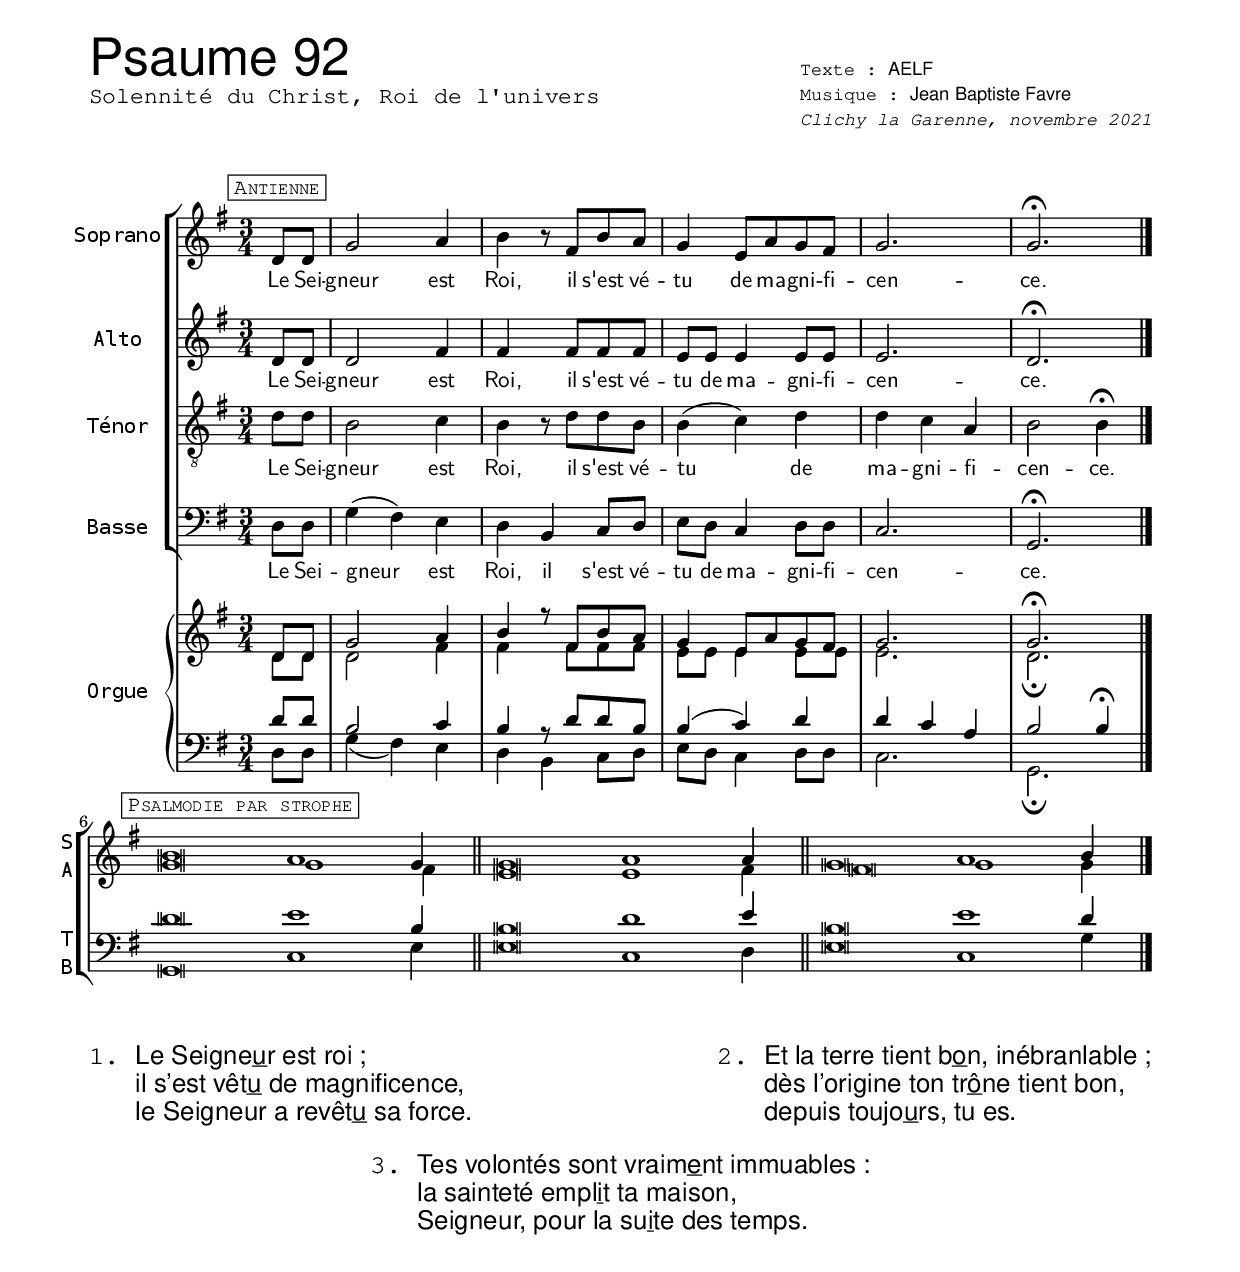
\version "2.18.2"
\language "english"
\include "../libs/commonFunctions.ily"

tempoVerseRallentando = {
  \set Score.tempoHideNote = ##t
  \tempo 4=60
}
tempoVerseAcelerando = {
  \set Score.tempoHideNote = ##t
  \tempo 2=120
}

scoreHeader = \header {
  title = "Psaume 92"
  subtitle = "Solennité du Christ, Roi de l'univers"
  composer = "Jean Baptiste Favre"
  poet = "AELF"
  date = "Clichy la Garenne, novembre 2021"
}

global = {
  \key g \major
  \time 3/4
}

%%%%%%%%%%%%%%%%%%%%%%%%%%%%%%
%%%%%%%%%% Antiphon %%%%%%%%%%
%%%%%%%%%%%%%%%%%%%%%%%%%%%%%%

antiphonRythm = {
 \partial 4 s4 s2.*5 \bar "|." \break
}
antiphonMusicSoprano = \relative c' {
  \markCustom "Antienne"
  \partial 4 d8 d g2 a4 b r8 fs8 b a g4 e8 a g fs g2. g
  }

antiphonMusicAlto = \relative c' {
  \partial 4 d8 d d2 fs4 fs s8 fs8 fs fs e8 e e4 e8 e e2. d
  }

antiphonMusicTenor =  \relative c' {
  \partial 4 d8 d b2 c4 b r8 d8 d b b4 (c) d d4 c a b2 b4
  }

antiphonMusicBass =  \relative c {
  \partial 4 d8[ d] g4 (fs) e4 d4 b4 c8 d e d c4 d8 d c2. g
  }

antiphonLyrics = \lyricmode {
  Le Sei -- gneur est Roi, il s'est vé -- tu de ma -- gni -- fi -- cen -- ce.
  }

antiphonLyricsSoprano = \antiphonLyrics
antiphonLyricsAlto = \antiphonLyrics
antiphonLyricsTenor = \antiphonLyrics
antiphonLyricsBass = \antiphonLyrics

%%%%%%%%%%%%%%%%%%%%%%%%%%%%%%%%%%%%%%%%%%%%%%
%%%%%%%%%%          Verses          %%%%%%%%%%
%%%%%%%%%%%%%%%%%%%%%%%%%%%%%%%%%%%%%%%%%%%%%%
verseStropheRythm = {
  \accidentalStyle forget
  \once \override Score.RehearsalMark.break-align-symbols = #'(clef)
  \markCustom "Psalmodie par strophe" \cadenzaOn
  \tempoVerseAcelerando s\breve s1 \tempoVerseRallentando s4 \bar "||"
  \tempoVerseAcelerando s\breve s1 \tempoVerseRallentando s4 \bar "||"
  \tempoVerseAcelerando s\breve s1 \tempoVerseRallentando s4 \bar "|." \break
}
verseStropheMusicSoprano = \relative c'' {
  b\breve a1 g4
  g\breve a1 a4
  g\breve a1 b4
  }
verseStropheMusicAlto = \relative c'' {
  g\breve g1 fs4
  e\breve e1 fs4
  fs\breve g1 g4
  }

verseStropheMusicTenor = \relative c' {
  d\breve e1 b4
  b\breve d1 e4
  b\breve e1 d4
  }

verseStropheMusicBass = \relative c {
  g\breve c1 e4
  e\breve c1 d4
  e\breve c1 g'4
  }

verseLyrics = \markuplist {
  \override #'(font-family . sans)
  \override #'(font-size . 2)
  \column {
    \fill-line {
      \left-column{
        \concat { \typewriter "1. " "Le Seigne" \underline u "r est roi&nbsp;;"}
        \concat { \typewriter "   " "il s’est vêt" \underline u " de magnificence,"}
        \concat { \typewriter "   " "le Seigneur a revêt" \underline u " sa force."}
      }
      \hspace #1
      \left-column{
        \concat { \typewriter "2. " "Et la terre tient b" \underline o "n, inébranlable&nbsp;;"}
        \concat { \typewriter "   " "dès l’origine ton tr" \underline ô "ne tient bon,"}
        \concat { \typewriter "   " "depuis toujo" \underline u "rs, tu es."}
      }
    }
    \vspace #1
    \fill-line {
      \column {
        \concat { \typewriter "3. " "Tes volontés sont vraim" \underline e "nt immuables&nbsp;:"}
        \concat { \typewriter "   " "la sainteté empl" \underline i "t ta maison,"}
        \concat { \typewriter "   " "Seigneur, pour la su" \underline i "te des temps."}
      }
    }
  }
}

%%%%%%%%%%%%%%%%%%%%%%%%%%%%%%%%%%%%%%%%%%%%%%%%%%%%%%%%%%%%%%%%%%%%%
%%%%%%%%%%%%%%%%%%%          Draw score          %%%%%%%%%%%%%%%%%%%%
%%%%%%%%%%%%%%%%%%%%%%%%%%%%%%%%%%%%%%%%%%%%%%%%%%%%%%%%%%%%%%%%%%%%%
% Load Piano settings & layout
partition = {
  <<
    % Antienne à 4 voix mixtes
    %\include "../libs/layouts/commonAntiphonFourVoices.ily"
    \new ChoirStaff = "Antophon4Voices" <<
      \new Staff = "AntiphonSopranoStaff" <<
        \once \override Staff.VerticalAxisGroup.remove-first = ##t
        \set Staff.instrumentName = "Soprano"
        \clef "treble"
        \new Dynamics \antiphonRythm
        \new Voice = "antiphonSoprano" { \global \antiphonMusicSoprano\fermata}
        \new Lyrics \lyricsto "antiphonSoprano" { \antiphonLyricsSoprano }
      >>
      \new Staff = "AntiphonAltoStaff" <<
        \once \override Staff.VerticalAxisGroup.remove-first = ##t
        \set Staff.instrumentName = "Alto"
        \clef "treble"
        \new Dynamics \antiphonRythm
        \new Voice = "antiphonAlto" { \global \antiphonMusicAlto\fermata }
        \new Lyrics \lyricsto "antiphonAlto" { \antiphonLyricsAlto }
      >>
      \new Staff = "AntiphonTenorStaff" <<
        \once \override Staff.VerticalAxisGroup.remove-first = ##t
        \set Staff.instrumentName = "Ténor"
        \clef "treble_8"
        \new Dynamics \antiphonRythm
        \new Voice = "antiphonTenor" { \global \antiphonMusicTenor\fermata }
        \new Lyrics \lyricsto "antiphonTenor" { \antiphonLyricsTenor }
      >>
      \new Staff  = "AntiphonBassStaff" <<
        \once \override Staff.VerticalAxisGroup.remove-first = ##t
        \set Staff.instrumentName = "Basse"
        \clef "bass"
        \new Dynamics \antiphonRythm
        \new Voice = "AntiphonBass" { \global \antiphonMusicBass\fermata }
        \new Lyrics \lyricsto "AntiphonBass" { \antiphonLyricsBass }
      >>
    >>
    %\include "../libs/layouts/commonPiano.ily"
    \new PianoStaff
    <<
      \set PianoStaff.instrumentName = #"Orgue"
      \new Staff <<
        \set Staff.printPartCombineTexts = ##f
        \once \override Staff.VerticalAxisGroup.remove-first = ##t
        \clef treble
        \new Voice = "soprani" {\global \voiceOne \antiphonMusicSoprano\fermata }
        \new Voice = "alti" {\global \voiceTwo \antiphonMusicAlto\fermata }
      >>
      \new Staff <<
        \set Staff.printPartCombineTexts = ##f
        \once \override Staff.VerticalAxisGroup.remove-first = ##t
        \clef bass
        \new Voice = "tenors" {\global \voiceThree \antiphonMusicTenor\fermata }
        \new Voice = "bass" {\global \voiceFour \antiphonMusicBass\fermata }
      >>
    >>
    % Psalmodie à 4 voix mixtes
    %\include "../libs/layouts/commonVerseFourVoices.ily"
    \new ChoirStaff = "versePsalmody"
    <<
      \new Staff = "verseSopranoAlto" <<
        \set Staff.shortInstrumentName = \markup { \right-column { "S" "A" } }
        \once \override Staff.VerticalAxisGroup.remove-first = ##t
        \global
        \clef treble
        \new Dynamics {\silence \antiphonMusicSoprano \verseStropheRythm}
        \new Voice = "verseSoprano" << \voiceOne {\silence \antiphonMusicSoprano \cadenzaOn \voiceOne \verseStropheMusicSoprano } >>
        \new Voice = "verseAlto" << \voiceTwo {\silence \antiphonMusicSoprano \cadenzaOn \voiceTwo \verseStropheMusicAlto } >>
      >>
      \new Staff = "verseTenorBass" <<
        \set Staff.shortInstrumentName = \markup { \right-column { "T" "B" } }
        \once \override Staff.VerticalAxisGroup.remove-first = ##t
        \global
        \clef bass
        \new Dynamics {\silence \antiphonMusicSoprano \verseStropheRythm}
        \new Voice = "verseTenor" << \voiceOne {\silence \antiphonMusicSoprano \cadenzaOn \voiceOne \verseStropheMusicTenor } >>
        \new Voice = "verseBass" << \voiceTwo {\silence \antiphonMusicSoprano \cadenzaOn \voiceTwo \verseStropheMusicBass } >>
      >>
    >>
  >>
}
%%%%%%%%%%%%% PARTITION VISUELLE %%%%%%%%%%%%%
% PDF output
\paper {
  top-margin = 1.5\cm
  bottom-margin = 1.5\cm
  left-margin = 1.5\cm
  right-margin = 1.5\cm
  markup-system-spacing = #'((basic-distance . 10)
     (minimum-distance . 10)
     (padding . 5)
     (stretchability . 5))
 system-system-spacing = #'((basic-distance . 5)
     (minimum-distance . 5)
     (padding . 1)
     (stretchability . 5))
  #(define fonts
    (set-global-fonts
     #:music "emmentaler"
     #:brace "emmentaler"
     #:roman "Latin Modern Roman"
     #:sans "Cantarell"
    ))
  #(include-special-characters)
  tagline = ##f
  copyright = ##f
  scoreTitleMarkup = \markup \columns {
    \fill-line {
      \column {
        \line {
          \left-column {
            \fontsize #8 \sans \fromproperty #'header:title
            \fontsize #1 \typewriter \fromproperty #'header:subtitle
          }
        }
      }
      \column {
        \line {
          \fontsize #-1
          \left-column {
            \line { \concat { \typewriter "Texte&nbsp;: " \sans \fromproperty #'header:poet \bold " " } }
            \line { \concat { \typewriter "Musique&nbsp;: " \sans \fromproperty #'header:composer \bold " " } }
            \typewriter \italic \fromproperty #'header:date
          }
        }
      }
    }
  }
}

#(set-global-staff-size 18)
\score {
  \partition
  \layout {
      ragged-last = ##f
      \context {
          \Staff
          \RemoveEmptyStaves
          \override NoteHead #'style = #'altdefault
          \override InstrumentName #'font-name = #"Monospace Regular"
      }
      \context {
          \PianoStaff
          \RemoveEmptyStaves
          \override NoteHead #'style = #'altdefault
          \override InstrumentName #'font-name = #"Monospace Regular"
      }
      \context {
          \ChoirStaff
          \RemoveEmptyStaves
          \override NoteHead #'style = #'altdefault
          \override InstrumentName #'font-name = #"Monospace Regular"
      }
      \override LyricText #'font-name = #"Latin Modern Sans"
      \override Score.RehearsalMark.font-family = #'typewriter
  }
  \scoreHeader
}
\verseLyrics

% Midi output
partitionStrophe = {
      \new PianoStaff = "antiphonMusic"
      <<
        \new Staff <<
          \global \clef treble
          \new Dynamics \antiphonRythm
          \new Voice = "antiphonMusicSoprano" \antiphonMusicSoprano
          \new Voice = "antiphonMusicAlto" \antiphonMusicAlto
        >>
        \new Staff <<
          \global \clef bass
          \new Dynamics \antiphonRythm
          \new Voice = "antiphonMusicTenor" \antiphonMusicTenor
          \new Voice = "antiphonMusicBass" \antiphonMusicBass
        >>
      >>
      \new ChoirStaff = "verseMusic"
      <<
        \new Staff = "verseMusicSA"
        <<
          \global
          \clef treble
          \new Dynamics {\verseStropheRythm}
          \new Voice = "verseMusicSoprano" \verseStropheMusicSoprano
          \new Voice = "verseMusicAlto" \verseStropheMusicAlto
        >>
        \new Staff = "verseMusicTB"
        <<
          \global
          \clef bass
          \new Dynamics {\verseStropheRythm}
          \new Voice = "verseMusicTenor" \verseStropheMusicTenor
          \new Voice = "verseMusicBass" \verseStropheMusicBass
        >>
      >>
    }
partitionVerset = {
      \new PianoStaff = "antiphonMusic"
      <<
        \new Staff <<
          \global \clef treble
          \new Dynamics \antiphonRythm
          \new Voice = "antiphonMusicSoprano" \antiphonMusicSoprano
          \new Voice = "antiphonMusicAlto" \antiphonMusicAlto
        >>
        \new Staff <<
          \global \clef bass
          \new Dynamics \antiphonRythm
          \new Voice = "antiphonMusicTenor" \antiphonMusicTenor
          \new Voice = "antiphonMusicBass" \antiphonMusicBass
        >>
      >>
      \new ChoirStaff = "verseMusic"
      <<
        \new Staff = "verseMusicSA"
        <<
          \global
          \clef treble
          \new Dynamics {\verseStropheRythm}
          \new Voice = "verseMusicSoprano" \verseStropheMusicSoprano
          \new Voice = "verseMusicAlto" \verseStropheMusicAlto
        >>
        \new Staff = "verseMusicTB"
        <<
          \global
          \clef bass
          \new Dynamics {\verseStropheRythm}
          \new Voice = "verseMusicTenor" \verseStropheMusicTenor
          \new Voice = "verseMusicBass" \verseStropheMusicBass
        >>
      >>
    }

\book {
\bookOutputSuffix "Verset"
\score {
  <<
    \keepWithTag #'audio \unfoldRepeats \partitionVerset
    \context Staff = "Soprano" {
      \set Score.midiMinimumVolume = #0.5
      \set Score.midiMaximumVolume = #0.7
      \set Staff.midiMinimumVolume = #0.8
      \set Staff.midiMaximumVolume = #1
    }
    \context Voice = "Soprano" {
      \set Score.midiMinimumVolume = #0.5
      \set Score.midiMaximumVolume = #0.7
      \set Staff.midiMinimumVolume = #0.8
      \set Staff.midiMaximumVolume = #1
    }
  >>
  \midi { \set midiMergeUnisons = ##t  \tempo 4. = 55}
}
}
\book {
\bookOutputSuffix "Strophe"
\score {
  <<
    \keepWithTag #'audio \unfoldRepeats \partitionStrophe
    \context Staff = "Soprano" {
      \set Score.midiMinimumVolume = #0.5
      \set Score.midiMaximumVolume = #0.7
      \set Staff.midiMinimumVolume = #0.8
      \set Staff.midiMaximumVolume = #1
    }
    \context Voice = "Soprano" {
      \set Score.midiMinimumVolume = #0.5
      \set Score.midiMaximumVolume = #0.7
      \set Staff.midiMinimumVolume = #0.8
      \set Staff.midiMaximumVolume = #1
    }
  >>
  \midi { \set midiMergeUnisons = ##t \tempo 4. = 55}
}
}